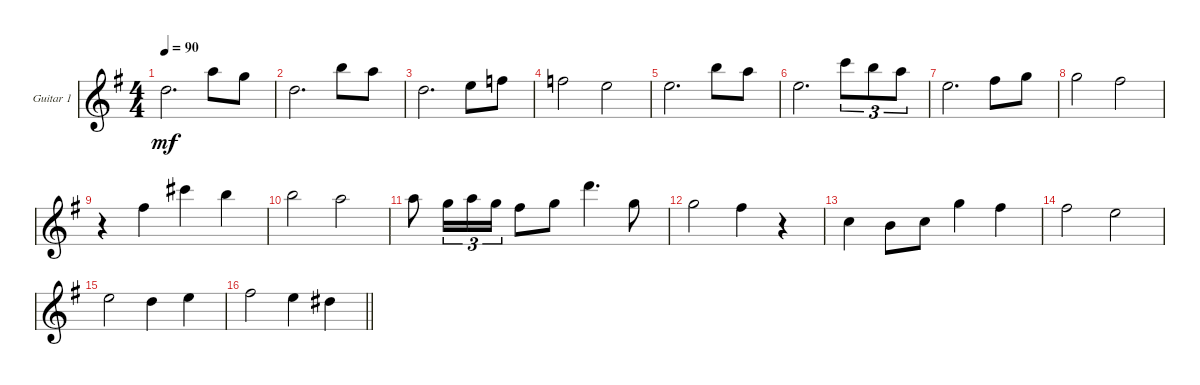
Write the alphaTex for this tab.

\defaultSystemsLayout 4
\bracketExtendMode groupsimilarinstruments
\firstSystemTrackNameOrientation horizontal
\otherSystemsTrackNameOrientation horizontal
\track ("Nylon Guitar" "Guitar 1") {instrument acousticguitarnylon}
\staff {score}
\tuning (E4 B3 G3 D3 A2 E2)
\ts (4 4)
\tempo 90
\clef g2
\scale
1.1715
\ks g
3.2.2{d dy mf instrument acousticguitarnylon} 5.1.8 3.1.8 |
\scale
0.91425 3.2.2{d} 7.1.8 5.1.8 |
\scale
0.91425 3.2.2{d} 0.1.8 1.1.8 |
\scale
1.11097 1.1.2 0.1.2 |
\scale
0.944515 0.1.2{d} 7.1.8 5.1.8 |
\scale
0.944515 0.1.2{d} 8.1.8{tu (3 2)} 7.1.8{tu (3 2)} 5.1.8{tu (3 2)} |
0.1.2{d} 2.1.8 3.1.8 |
3.1.2 2.1.2 |
r.4 2.1.4 9.1.4 7.1.4 |
7.1.2 5.1.2 |
5.1.8 3.1.16{tu (3 2)} 5.1.16{tu (3 2)} 3.1.16{tu (3 2)} 2.1.8 3.1.8 10.1.4{d} 3.1.8 |
3.1.2 2.1.4 r.4 |
1.2.4 0.2.8 1.2.8 3.1.4 2.1.4 |
2.1.2 0.1.2 |
0.1.2 3.2.4 0.1.4 |
\barLineRight lightlight
2.1.2 0.1.4 4.2.4
